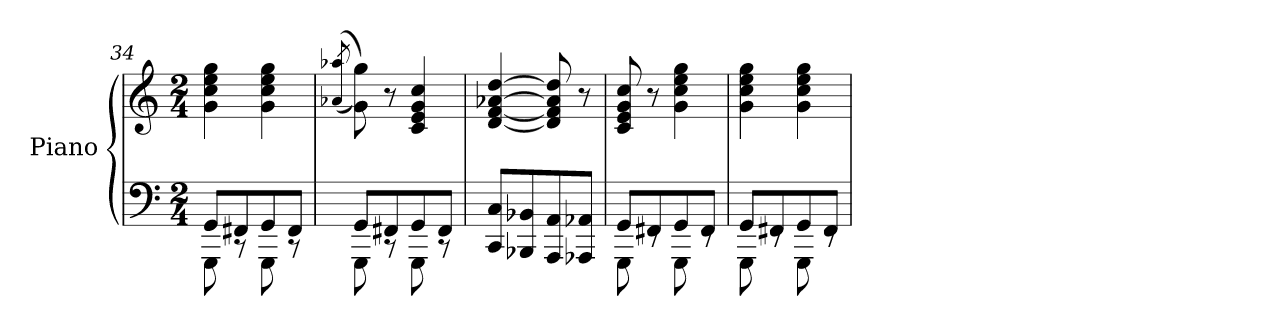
**kern	**kern
*part1	*part1
*staff2	*staff1
*I"Piano	*
*I'Pno.	*
*clefF4	*clefG2
*k[]	*k[]
*M2/4	*M2/4
=34	=34
*^	*
8GG/L	8GGG\	4g\ 4cc\ 4ee\ 4gg\
8FF#X/	8rCC	.
8GG/	8GGG\	4g\ 4cc\ 4ee\ 4gg\
8FF#/J	8rCC	.
!!LO:LB:g=z
=35	=35	=35
.	.	(<(>8qa-X/ 8qaa-X/
8GG/L	8GGG\	8g\ 8gg\))
8FF#X/	8rCC	8r
8GG/	8GGG\	4c/ 4e/ 4g/ 4cc/
8FF#/J	8rCC	.
*v	*v	*
=36	=36
8CC/ 8C/L	[4d/ [4f/ [4a-X/ [4dd/
8BBB-X/ 8BB-X/	.
8AAA/ 8AA/	8d/] 8f/] 8a-/] 8dd/]
8AAA-X/ 8AA-X/J	8r
=37	=37
*^	*
8GG/L	8GGG\	8c/ 8e/ 8g/ 8cc/
8FF#X/	8rEE	8r
8GG/	8GGG\	4g\ 4cc\ 4ee\ 4gg\
8FF#/J	8rEE	.
=38	=38	=38
8GG/L	8GGG\	4g\ 4cc\ 4ee\ 4gg\
8FF#X/	8rEE	.
8GG/	8GGG\	4g\ 4cc\ 4ee\ 4gg\
8FF#/J	8rEE	.
*v	*v	*
=	=
*-	*-
